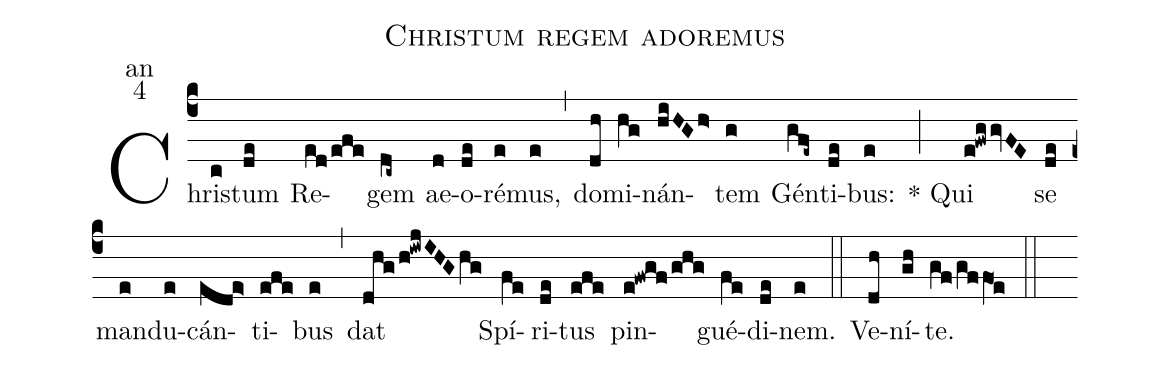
name:Christum regem adoremus;
office-part:an;
mode:4;
%%
(c4) Chris(c)tum(de) Re(ed/efe)gem(dc~) ae(d)o(de)ré(e)mus,(e) (,)
do(dh)mi(hg)nán(hiHGh>)tem(g) Gén(gfe~)ti(de)bus:(e) (;)
<sp>*</sp> Qui(e!fwggvFE) se(de) man(e)du(e)cán(ede>)ti(efe)bus(e) (,)
dat(dhg/h!iwjIHGhg) Spí(fe)ri(de)tus(efe) pin(e!fwgf/ghg)gué(fe)di(de)nem.(e) (::)
Ve(dh)ní(gh)te.(gf/gffO1e) (::)
